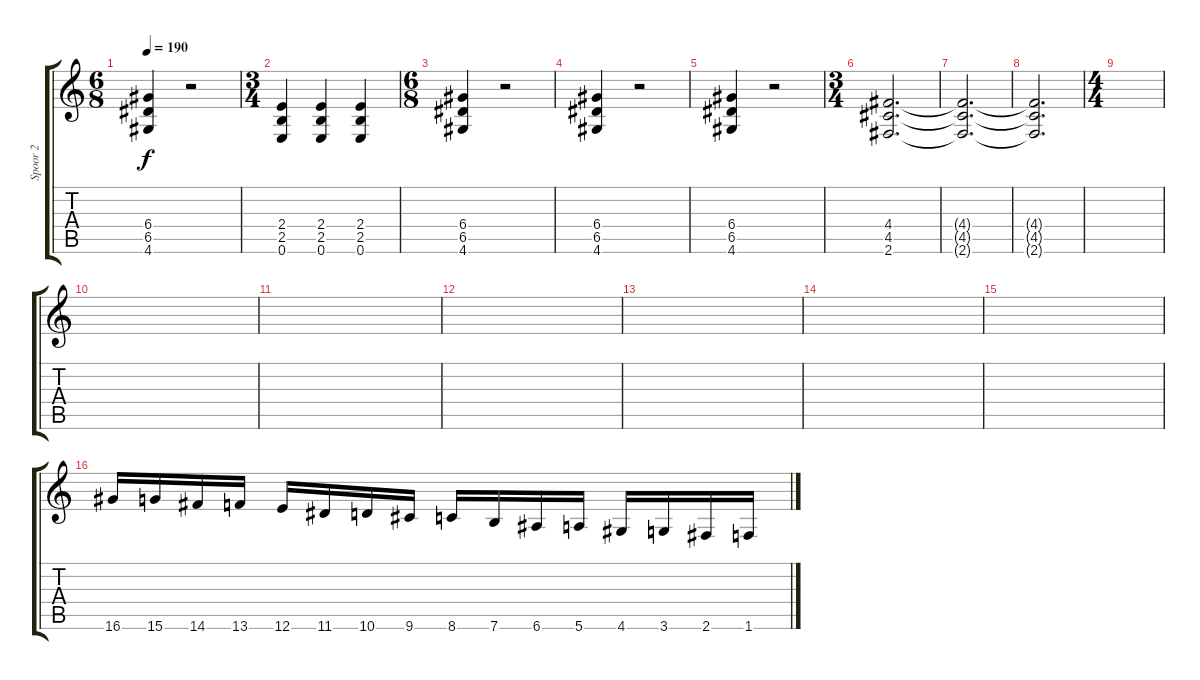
\track ("Spoor 2" "Spoor 2") {instrument distortionguitar}
\staff {score tabs}
\tuning (E4 B3 G3 D3 A2 E2) {hide}
\ts (6 8)
\tempo 190
\clef g2
\ks c
(6.4 6.5 4.6).4{dy f} r.2 |
\ts (3 4)
(2.4 2.5 0.6).4 (2.4 2.5 0.6).4 (2.4 2.5 0.6).4 |
\ts (6 8)
(6.4 6.5 4.6).4 r.2 |
(6.4 6.5 4.6).4 r.2 |
(6.4 6.5 4.6).4 r.2 |
\ts (3 4)
(4.4 4.5 2.6).2{d} |
(4.4{t} 4.5{t} 2.6{t}).2{d} |
(4.4{t} 4.5{t} 2.6{t}).2{d} |
\ts (4 4)
|
|
|
|
|
|
|
16.6.16 15.6.16 14.6.16 13.6.16 12.6.16 11.6.16 10.6.16 9.6.16 8.6.16 7.6.16 6.6.16 5.6.16 4.6.16 3.6.16 2.6.16 1.6.16
